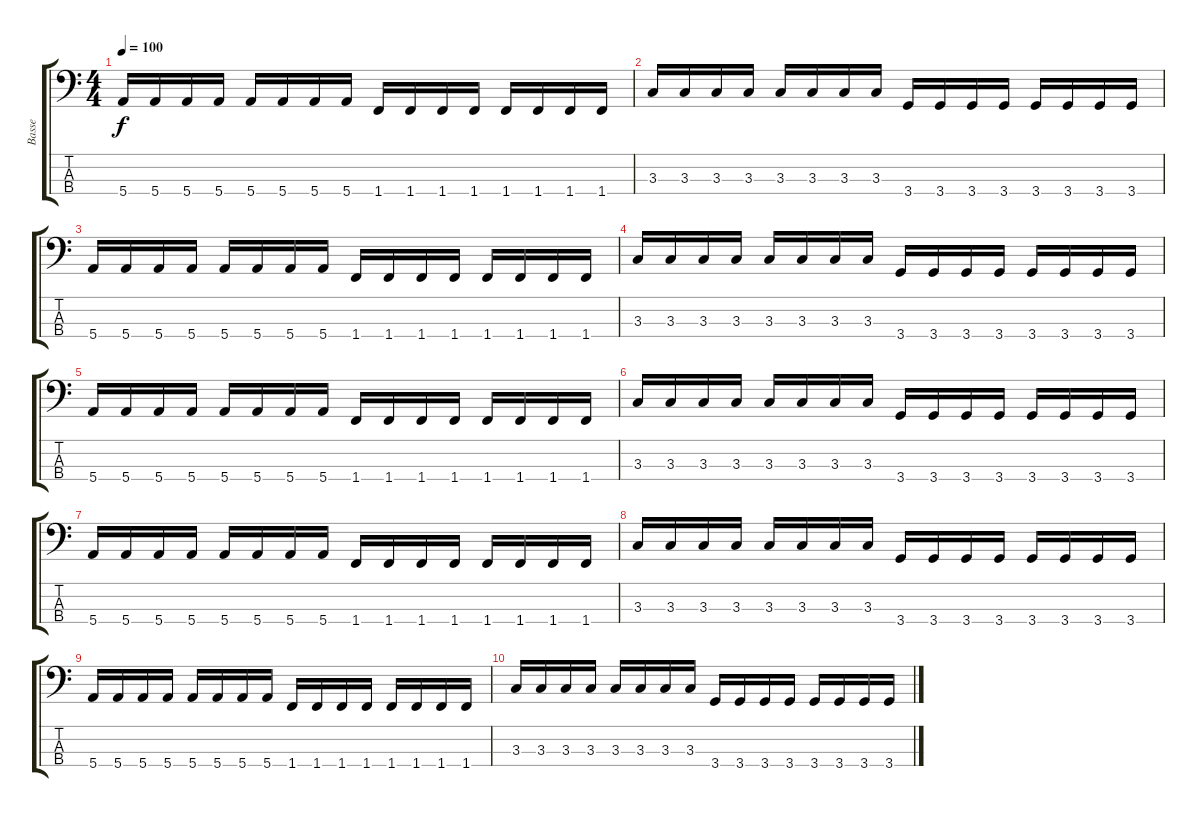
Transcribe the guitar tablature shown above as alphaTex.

\track ("Basse" "Basse") {instrument slapbass1}
\staff {score tabs}
\tuning (G2 D2 A1 E1) {hide}
\ts (4 4)
\tempo 100
\clef f4
\ks c
5.4.16{dy f} 5.4.16 5.4.16 5.4.16 5.4.16 5.4.16 5.4.16 5.4.16 1.4.16 1.4.16 1.4.16 1.4.16 1.4.16 1.4.16 1.4.16 1.4.16 |
3.3.16 3.3.16 3.3.16 3.3.16 3.3.16 3.3.16 3.3.16 3.3.16 3.4.16 3.4.16 3.4.16 3.4.16 3.4.16 3.4.16 3.4.16 3.4.16 |
5.4.16 5.4.16 5.4.16 5.4.16 5.4.16 5.4.16 5.4.16 5.4.16 1.4.16 1.4.16 1.4.16 1.4.16 1.4.16 1.4.16 1.4.16 1.4.16 |
3.3.16 3.3.16 3.3.16 3.3.16 3.3.16 3.3.16 3.3.16 3.3.16 3.4.16 3.4.16 3.4.16 3.4.16 3.4.16 3.4.16 3.4.16 3.4.16 |
5.4.16 5.4.16 5.4.16 5.4.16 5.4.16 5.4.16 5.4.16 5.4.16 1.4.16 1.4.16 1.4.16 1.4.16 1.4.16 1.4.16 1.4.16 1.4.16 |
3.3.16 3.3.16 3.3.16 3.3.16 3.3.16 3.3.16 3.3.16 3.3.16 3.4.16 3.4.16 3.4.16 3.4.16 3.4.16 3.4.16 3.4.16 3.4.16 |
5.4.16 5.4.16 5.4.16 5.4.16 5.4.16 5.4.16 5.4.16 5.4.16 1.4.16 1.4.16 1.4.16 1.4.16 1.4.16 1.4.16 1.4.16 1.4.16 |
3.3.16 3.3.16 3.3.16 3.3.16 3.3.16 3.3.16 3.3.16 3.3.16 3.4.16 3.4.16 3.4.16 3.4.16 3.4.16 3.4.16 3.4.16 3.4.16 |
5.4.16 5.4.16 5.4.16 5.4.16 5.4.16 5.4.16 5.4.16 5.4.16 1.4.16 1.4.16 1.4.16 1.4.16 1.4.16 1.4.16 1.4.16 1.4.16 |
3.3.16 3.3.16 3.3.16 3.3.16 3.3.16 3.3.16 3.3.16 3.3.16 3.4.16 3.4.16 3.4.16 3.4.16 3.4.16 3.4.16 3.4.16 3.4.16
